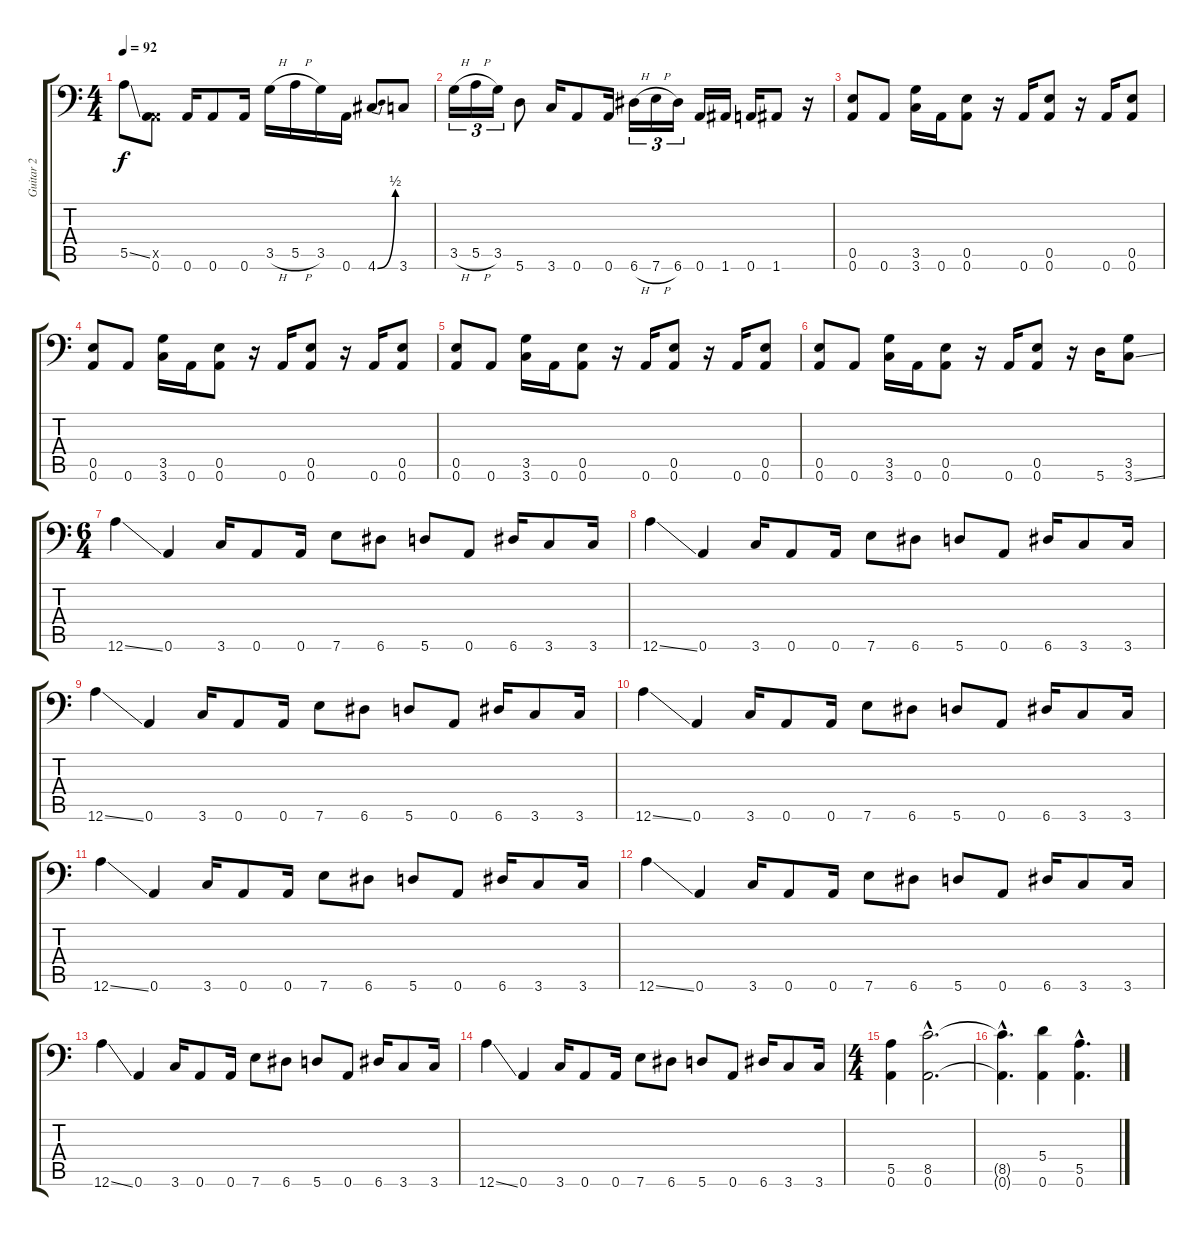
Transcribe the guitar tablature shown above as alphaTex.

\track ("Guitar 2" "Guitar 2") {instrument distortionguitar}
\staff {score tabs}
\tuning (B3 Gb3 D3 A2 E2 A1) {hide}
\ts (4 4)
\tempo 92
\clef f4
\ks c
5.5{ss}.8{dy f} (-7.5{x} 0.6).8 0.6.16 0.6.8 0.6.16 3.5{h}.16 5.5{h}.16 3.5.16 0.6.16 4.6{be (bend 0 0 60 2)}.8 3.6.8 |
3.5{h}.16{tu (3 2)} 5.5{h}.16{tu (3 2)} 3.5.16{tu (3 2)} 5.6.8 3.6.16 0.6.8 0.6.16 6.6{h}.16{tu (3 2)} 7.6{h}.16{tu (3 2)} 6.6.16{tu (3 2)} 0.6.16 1.6.16 0.6.16 1.6.8 r.16 |
(0.5 0.6).8 0.6.8 (3.5 3.6).16 0.6.16 (0.5 0.6).8 r.16 0.6.16 (0.5 0.6).8 r.16 0.6.16 (0.5 0.6).8 |
(0.5 0.6).8 0.6.8 (3.5 3.6).16 0.6.16 (0.5 0.6).8 r.16 0.6.16 (0.5 0.6).8 r.16 0.6.16 (0.5 0.6).8 |
(0.5 0.6).8 0.6.8 (3.5 3.6).16 0.6.16 (0.5 0.6).8 r.16 0.6.16 (0.5 0.6).8 r.16 0.6.16 (0.5 0.6).8 |
(0.5 0.6).8 0.6.8 (3.5 3.6).16 0.6.16 (0.5 0.6).8 r.16 0.6.16 (0.5 0.6).8 r.16 5.6.16 (3.5 3.6{ss}).8 |
\ts (6 4)
12.6{ss}.4 0.6.4 3.6.16 0.6.8 0.6.16 7.6.8 6.6.8 5.6.8 0.6.8 6.6.16 3.6.8 3.6.16 |
12.6{ss}.4 0.6.4 3.6.16 0.6.8 0.6.16 7.6.8 6.6.8 5.6.8 0.6.8 6.6.16 3.6.8 3.6.16 |
12.6{ss}.4 0.6.4 3.6.16 0.6.8 0.6.16 7.6.8 6.6.8 5.6.8 0.6.8 6.6.16 3.6.8 3.6.16 |
12.6{ss}.4 0.6.4 3.6.16 0.6.8 0.6.16 7.6.8 6.6.8 5.6.8 0.6.8 6.6.16 3.6.8 3.6.16 |
12.6{ss}.4 0.6.4 3.6.16 0.6.8 0.6.16 7.6.8 6.6.8 5.6.8 0.6.8 6.6.16 3.6.8 3.6.16 |
12.6{ss}.4 0.6.4 3.6.16 0.6.8 0.6.16 7.6.8 6.6.8 5.6.8 0.6.8 6.6.16 3.6.8 3.6.16 |
12.6{ss}.4 0.6.4 3.6.16 0.6.8 0.6.16 7.6.8 6.6.8 5.6.8 0.6.8 6.6.16 3.6.8 3.6.16 |
12.6{ss}.4 0.6.4 3.6.16 0.6.8 0.6.16 7.6.8 6.6.8 5.6.8 0.6.8 6.6.16 3.6.8 3.6.16 |
\ts (4 4)
(5.5 0.6).4 (8.5{hac} 0.6{hac}).2{d} |
(8.5{hac t} 0.6{hac t}).4{d} (5.4 0.6).4 (5.5{hac} 0.6{hac}).4{d}
